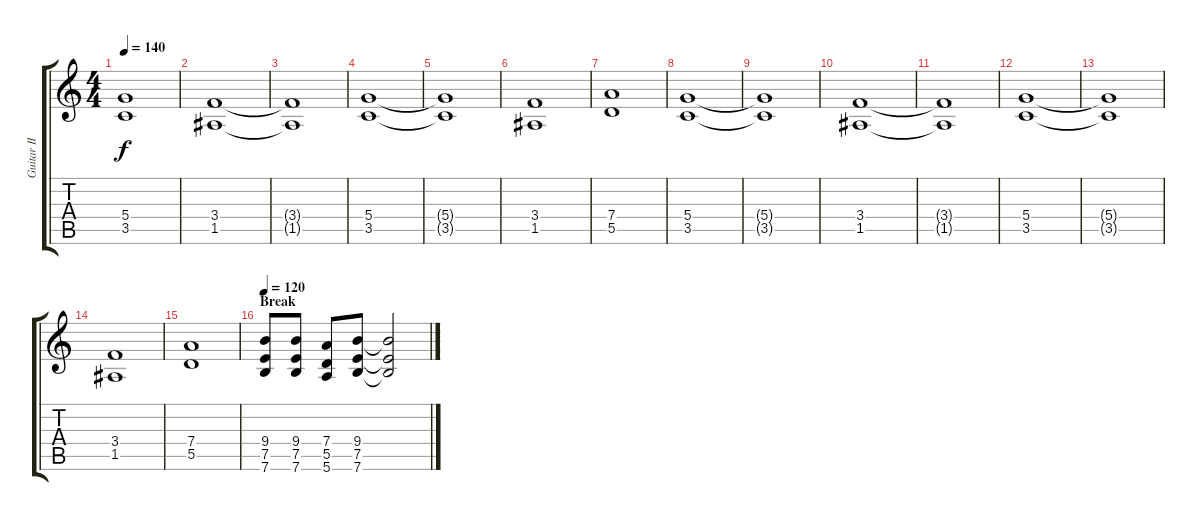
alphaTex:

\track ("Guitar II" "Guitar II") {instrument distortionguitar}
\staff {score tabs}
\tuning (E4 B3 G3 D3 A2 E2) {hide}
\ts (4 4)
\tempo 140
\clef g2
\ks c
(5.4{t} 3.5{t}).1{dy f} |
(3.4 1.5).1 |
(3.4{t} 1.5{t}).1 |
(5.4 3.5).1 |
(5.4{t} 3.5{t}).1 |
(3.4 1.5).1 |
(7.4 5.5).1 |
(5.4 3.5).1 |
(5.4{t} 3.5{t}).1 |
(3.4 1.5).1 |
(3.4{t} 1.5{t}).1 |
(5.4 3.5).1 |
(5.4{t} 3.5{t}).1 |
(3.4 1.5).1 |
(7.4 5.5).1 |
\section ("" "Break")
\tempo 120
(9.4 7.5 7.6).8 (9.4 7.5 7.6).8 (7.4 5.5 5.6).8 (9.4 7.5 7.6).8 (9.4{t} 7.5{t} 7.6{t}).2
